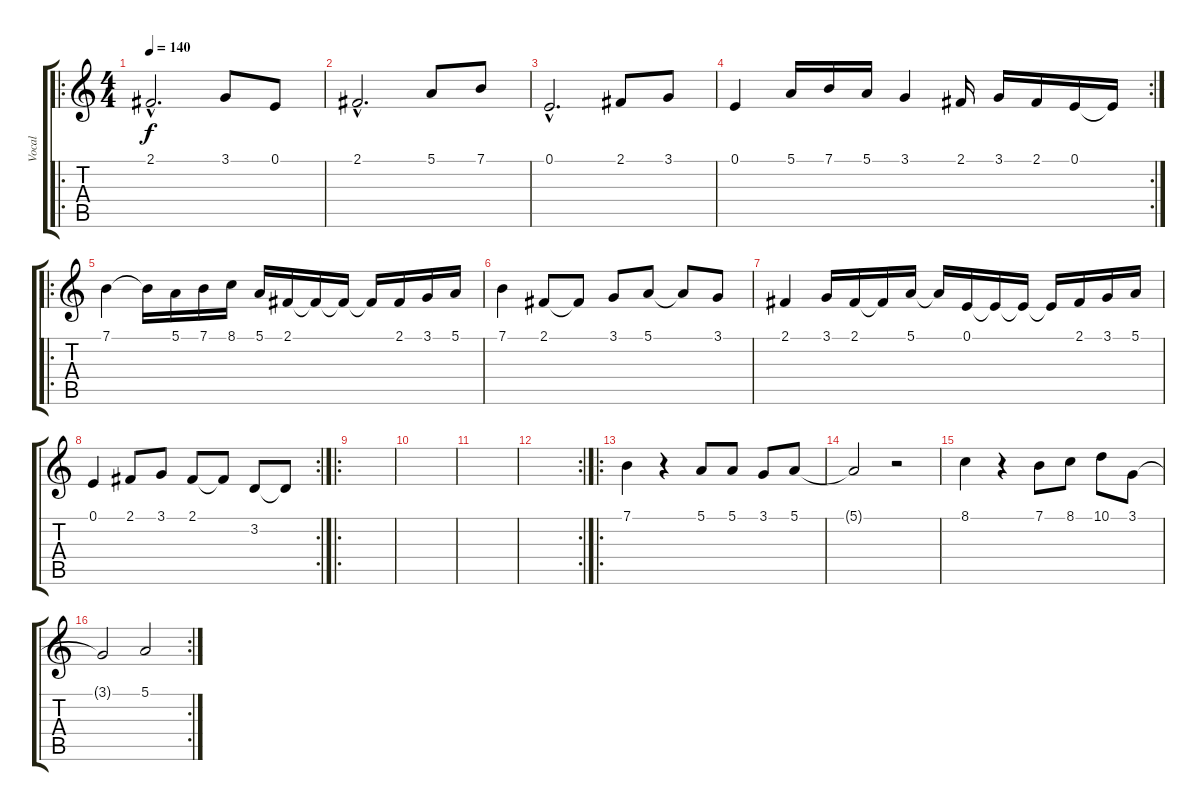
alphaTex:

\track ("Vocal" "Vocal") {instrument lead2sawtooth}
\staff {score tabs}
\tuning (E4 B3 G3 D3 A2 E2) {hide}
\ro
\ts (4 4)
\tempo 140
\clef g2
\ks c
2.1{hac}.2{d dy f} 3.1.8 0.1.8 |
2.1{hac}.2{d} 5.1.8 7.1.8 |
0.1{hac}.2{d} 2.1.8 3.1.8 |
\rc 2
0.1.4 5.1.16 7.1.16 5.1.16 3.1.4 2.1.16 3.1.16 2.1.16 0.1.16 0.1{t}.16 |
\ro
7.1.4 7.1{t}.16 5.1.16 7.1.16 8.1.16 5.1.16 2.1.16 2.1{t}.16 2.1{t}.16 2.1{t}.16 2.1.16 3.1.16 5.1.16 |
7.1.4 2.1.8 2.1{t}.8 3.1.8 5.1.8 5.1{t}.8 3.1.8 |
2.1.4 3.1.16 2.1.16 2.1{t}.16 5.1.16 5.1{t}.16 0.1.16 0.1{t}.16 0.1{t}.16 0.1{t}.16 2.1.16 3.1.16 5.1.16 |
\rc 2
0.1.4 2.1.8 3.1.8 2.1.8 2.1{t}.8 3.2.8 3.2{t}.8 |
\ro
|
|
|
\rc 2
|
\ro
7.1.4 r.4 5.1.8 5.1.8 3.1.8 5.1.8 |
5.1{t}.2 r.2 |
8.1.4 r.4 7.1.8 8.1.8 10.1.8 3.1.8 |
\rc 2
3.1{t}.2 5.1.2
